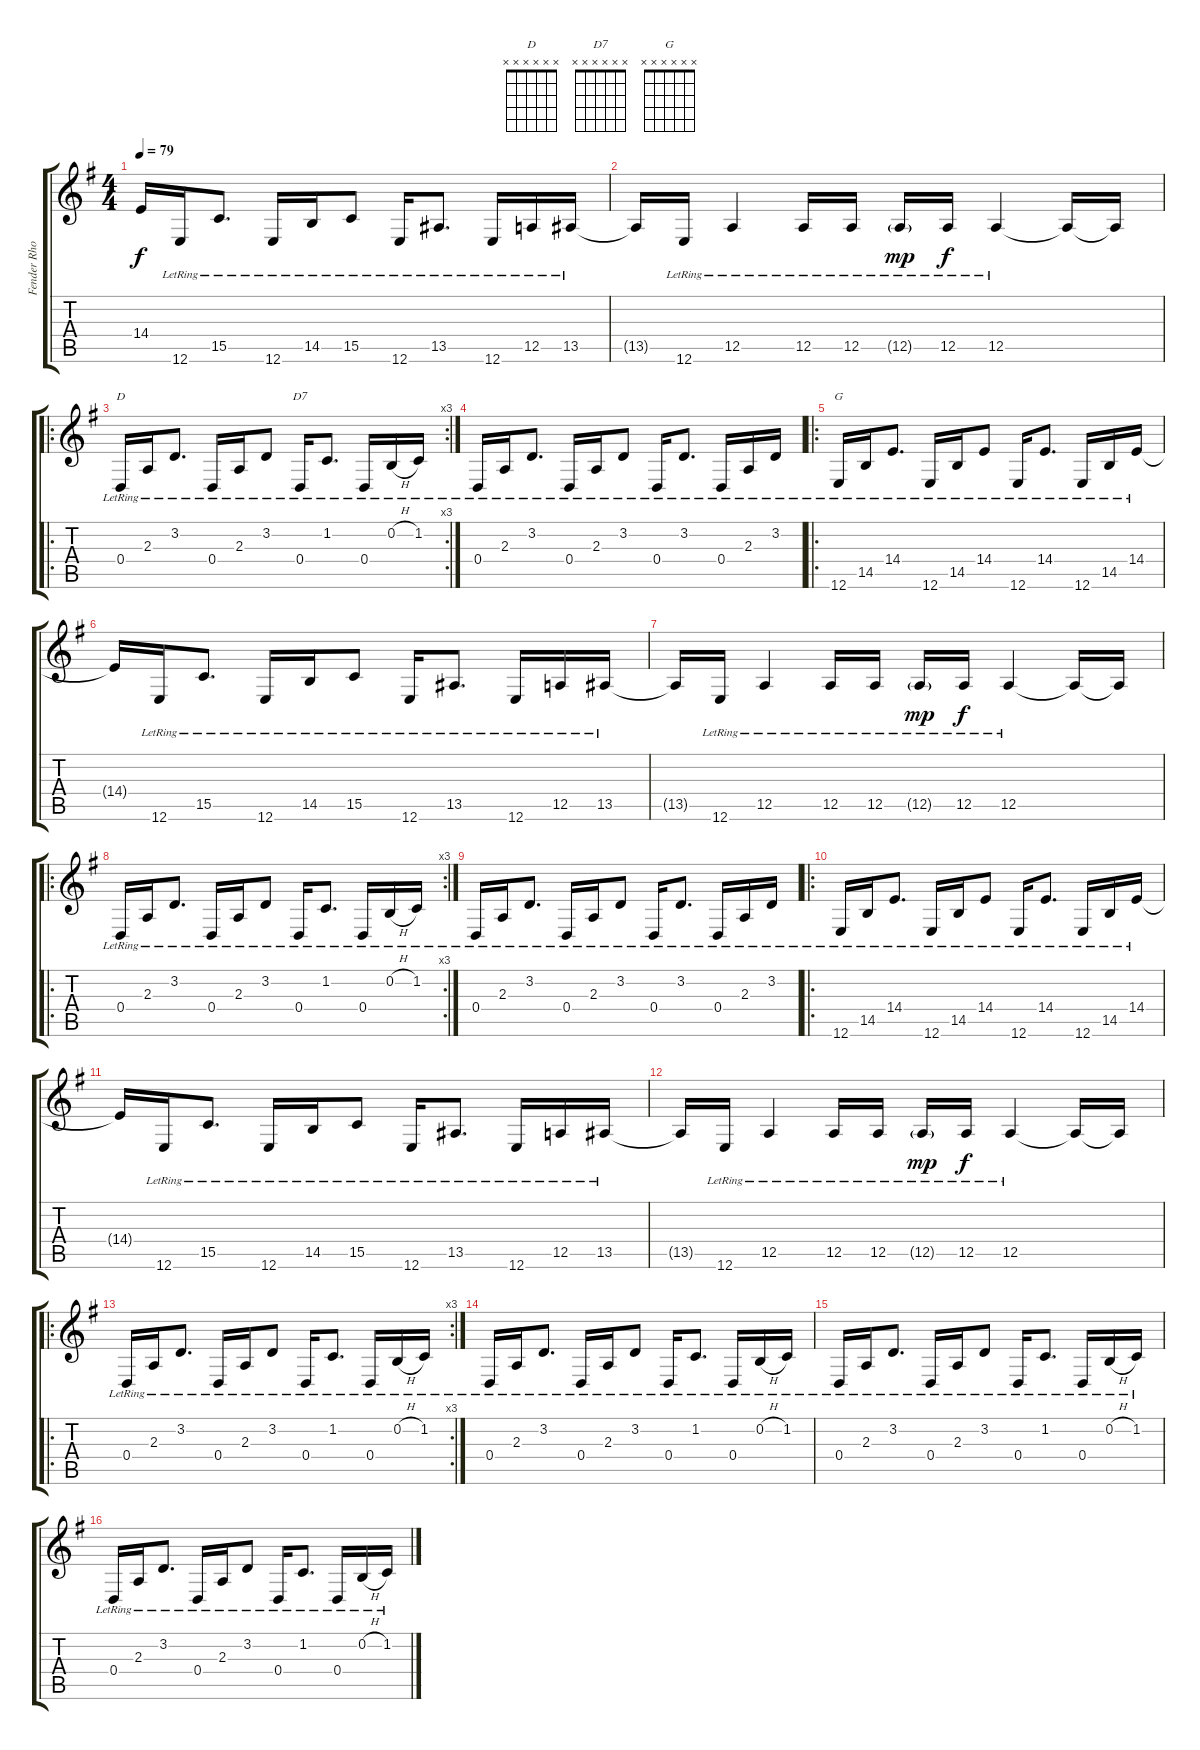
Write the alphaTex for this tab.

\track ("Fender Rhodes" "Fender Rho") {instrument electricpiano1}
\staff {score tabs}
\tuning (E4 B3 G3 D3 A2 E2) {hide}
\chord ("D" x x x x x x)
\chord ("D7" x x x x x x)
\chord ("G" x x x x x x)
\ts (4 4)
\tempo 79
\clef g2
\ks g
14.4{t}.16{dy f} 12.6{lr}.16 15.5{lr}.8{d} 12.6{lr}.16 14.5{lr}.16 15.5{lr}.8 12.6{lr}.16 13.5{lr}.8{d} 12.6{lr}.16 12.5{lr}.16 13.5{lr}.16 |
13.5{t}.16 12.6{lr}.16 12.5{lr}.4 12.5{lr}.16 12.5{lr}.16 12.5{g lr}.16{dy mp} 12.5{lr}.16{dy f} 12.5{lr}.4 12.5{t}.16 12.5{t}.16 |
\ro
\rc 3
0.4{lr}.16{ch "D"} 2.3{lr}.16 3.2{lr}.8{d} 0.4{lr}.16 2.3{lr}.16 3.2{lr}.8 0.4{lr}.16{ch "D7"} 1.2{lr}.8{d} 0.4{lr}.16 0.2{h lr}.16 1.2{lr}.16 |
0.4{lr}.16 2.3{lr}.16 3.2{lr}.8{d} 0.4{lr}.16 2.3{lr}.16 3.2{lr}.8 0.4{lr}.16 3.2{lr}.8{d} 0.4{lr}.16 2.3{lr}.16 3.2{lr}.16 |
\ro
12.6{lr}.16{ch "G"} 14.5{lr}.16 14.4{lr}.8{d} 12.6{lr}.16 14.5{lr}.16 14.4{lr}.8 12.6{lr}.16 14.4{lr}.8{d} 12.6{lr}.16 14.5{lr}.16 14.4{lr}.16 |
14.4{t}.16 12.6{lr}.16 15.5{lr}.8{d} 12.6{lr}.16 14.5{lr}.16 15.5{lr}.8 12.6{lr}.16 13.5{lr}.8{d} 12.6{lr}.16 12.5{lr}.16 13.5{lr}.16 |
13.5{t}.16 12.6{lr}.16 12.5{lr}.4 12.5{lr}.16 12.5{lr}.16 12.5{g lr}.16{dy mp} 12.5{lr}.16{dy f} 12.5{lr}.4 12.5{t}.16 12.5{t}.16 |
\ro
\rc 3
0.4{lr}.16 2.3{lr}.16 3.2{lr}.8{d} 0.4{lr}.16 2.3{lr}.16 3.2{lr}.8 0.4{lr}.16 1.2{lr}.8{d} 0.4{lr}.16 0.2{h lr}.16 1.2{lr}.16 |
0.4{lr}.16 2.3{lr}.16 3.2{lr}.8{d} 0.4{lr}.16 2.3{lr}.16 3.2{lr}.8 0.4{lr}.16 3.2{lr}.8{d} 0.4{lr}.16 2.3{lr}.16 3.2{lr}.16 |
\ro
12.6{lr}.16 14.5{lr}.16 14.4{lr}.8{d} 12.6{lr}.16 14.5{lr}.16 14.4{lr}.8 12.6{lr}.16 14.4{lr}.8{d} 12.6{lr}.16 14.5{lr}.16 14.4{lr}.16 |
14.4{t}.16 12.6{lr}.16 15.5{lr}.8{d} 12.6{lr}.16 14.5{lr}.16 15.5{lr}.8 12.6{lr}.16 13.5{lr}.8{d} 12.6{lr}.16 12.5{lr}.16 13.5{lr}.16 |
13.5{t}.16 12.6{lr}.16 12.5{lr}.4 12.5{lr}.16 12.5{lr}.16 12.5{g lr}.16{dy mp} 12.5{lr}.16{dy f} 12.5{lr}.4 12.5{t}.16 12.5{t}.16 |
\ro
\rc 3
0.4{lr}.16 2.3{lr}.16 3.2{lr}.8{d} 0.4{lr}.16 2.3{lr}.16 3.2{lr}.8 0.4{lr}.16 1.2{lr}.8{d} 0.4{lr}.16 0.2{h lr}.16 1.2{lr}.16 |
0.4{lr}.16{volume 0} 2.3{lr}.16 3.2{lr}.8{d} 0.4{lr}.16 2.3{lr}.16 3.2{lr}.8 0.4{lr}.16 1.2{lr}.8{d} 0.4{lr}.16 0.2{h lr}.16 1.2{lr}.16 |
0.4{lr}.16 2.3{lr}.16 3.2{lr}.8{d} 0.4{lr}.16 2.3{lr}.16 3.2{lr}.8 0.4{lr}.16 1.2{lr}.8{d} 0.4{lr}.16 0.2{h lr}.16 1.2{lr}.16 |
0.4{lr}.16 2.3{lr}.16 3.2{lr}.8{d} 0.4{lr}.16 2.3{lr}.16 3.2{lr}.8 0.4{lr}.16 1.2{lr}.8{d} 0.4{lr}.16 0.2{h lr}.16 1.2{lr}.16
